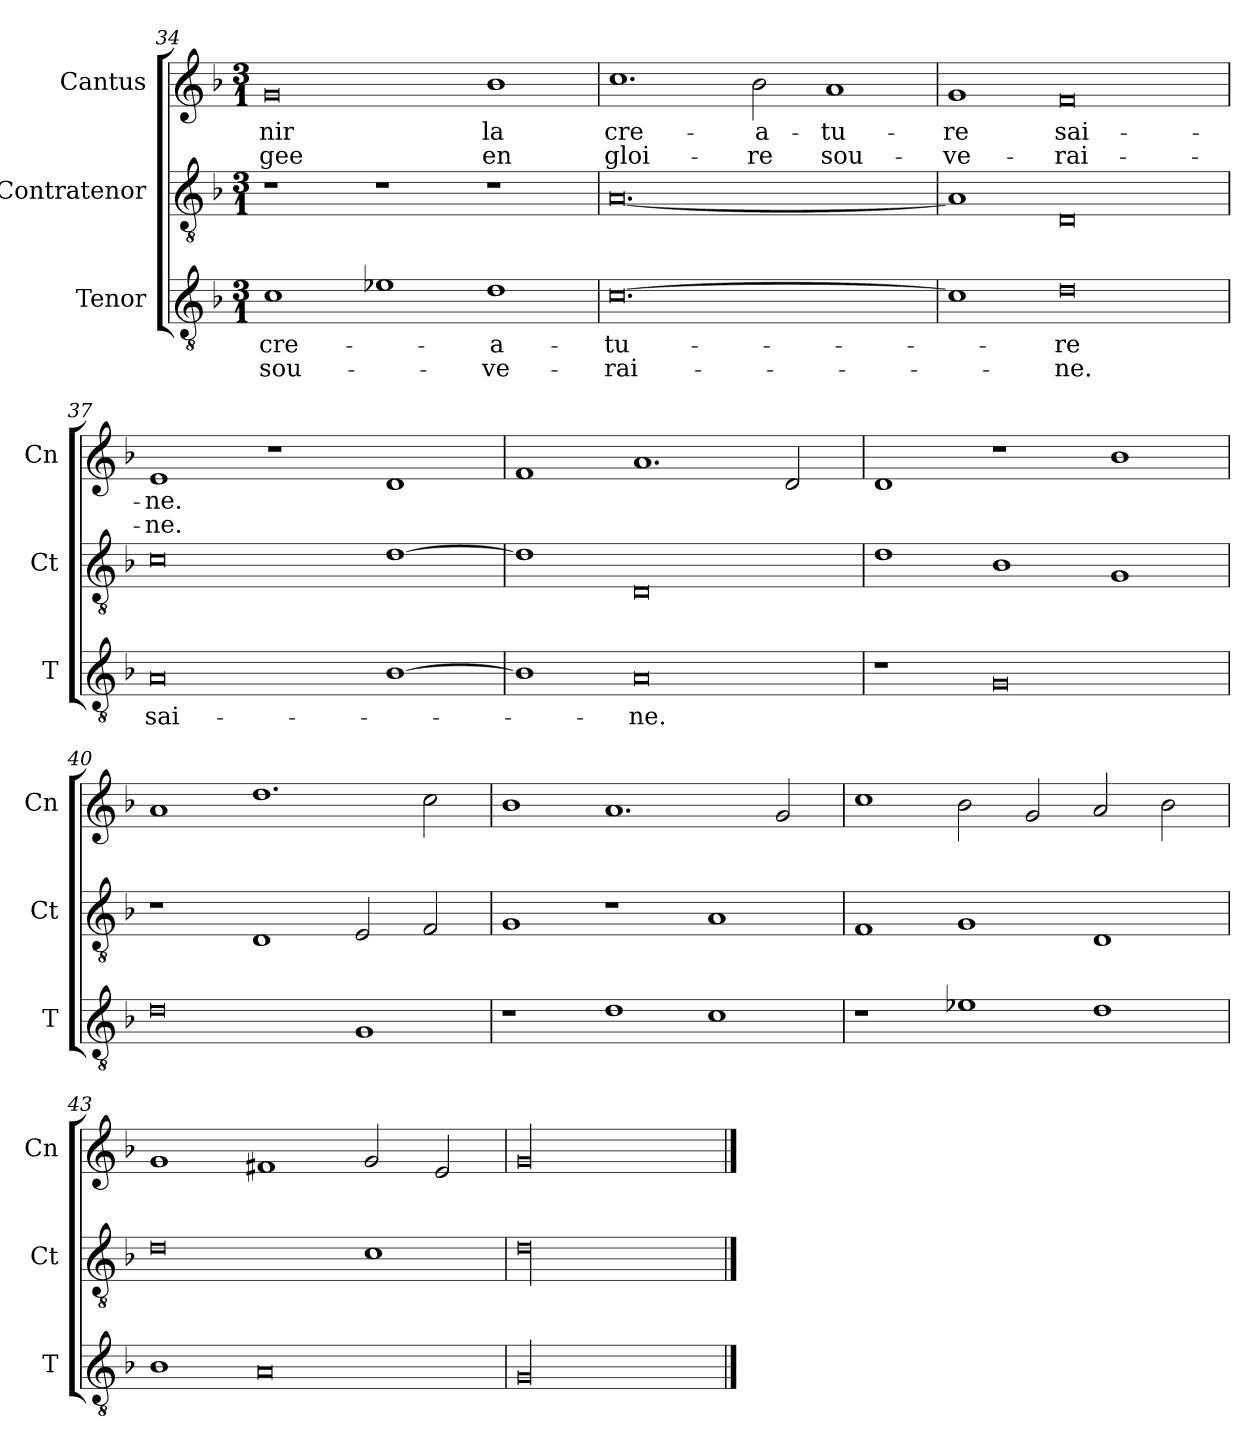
**kern	**text	**text	**kern	**kern	**text	**text
*part3	*part3	*part3	*part2	*part1	*part1	*part1
*staff3	*staff3	*staff3	*staff2	*staff1	*staff1	*staff1
*I"Tenor	*	*	*I"Contratenor	*I"Cantus	*	*
*I'T	*	*	*I'Ct	*I'Cn	*	*
*clefGv2	*	*	*clefGv2	*clefG2	*	*
*k[b-]	*	*	*k[b-]	*k[b-]	*	*
*M3/1	*	*	*M3/1	*M3/1	*	*
=34	=34	=34	=34	=34	=34	=34
1c	cre-	sou-	1r	0g	-nir	-gee
1e-X	.	.	1r	.	.	.
1d	-a-	-ve-	1r	1b-	la	en
=35	=35	=35	=35	=35	=35	=35
[0.c	-tu-	-rai-	[0.A	1.cc	cre-	gloi-
.	.	.	.	2b-\	-a-	-re
.	.	.	.	1a	-tu-	sou-
=36	=36	=36	=36	=36	=36	=36
1c]	.	.	1A]	1g	-re	-ve-
0d	-re	-ne.	0D	0f	sai-	-rai-
=37	=37	=37	=37	=37	=37	=37
0A	sai-	.	0c	1e	-ne.	-ne.
.	.	.	.	1r	.	.
[1B-	.	.	[1d	1d	.	.
=38	=38	=38	=38	=38	=38	=38
1B-]	.	.	1d]	1f	.	.
0A	-ne.	.	0D	1.a	.	.
.	.	.	.	2d/	.	.
=39	=39	=39	=39	=39	=39	=39
1r	.	.	1d	1d	.	.
0G	.	.	1B-	1r	.	.
.	.	.	1G	1b-	.	.
=40	=40	=40	=40	=40	=40	=40
0d	.	.	1r	1a	.	.
.	.	.	1D	1.dd	.	.
1G	.	.	2E/	.	.	.
.	.	.	2F/	2cc\	.	.
=41	=41	=41	=41	=41	=41	=41
1r	.	.	1G	1b-	.	.
1d	.	.	1r	1.a	.	.
1c	.	.	1A	.	.	.
.	.	.	.	2g/	.	.
=42	=42	=42	=42	=42	=42	=42
1r	.	.	1F	1cc	.	.
1e-X	.	.	1G	2b-\	.	.
.	.	.	.	2g/	.	.
1d	.	.	1D	2a/	.	.
.	.	.	.	2b-\	.	.
=43	=43	=43	=43	=43	=43	=43
1B-	.	.	0d	1g	.	.
0A	.	.	.	1f#X	.	.
.	.	.	1c	2g/	.	.
.	.	.	.	2e/	.	.
=44	=44	=44	=44	=44	=44	=44
!LO:N:vis=00	!	!	!LO:N:vis=00	!LO:N:vis=00	!	!
0.G	.	.	0.d	0.g	.	.
==	==	==	==	==	==	==
*-	*-	*-	*-	*-	*-	*-
